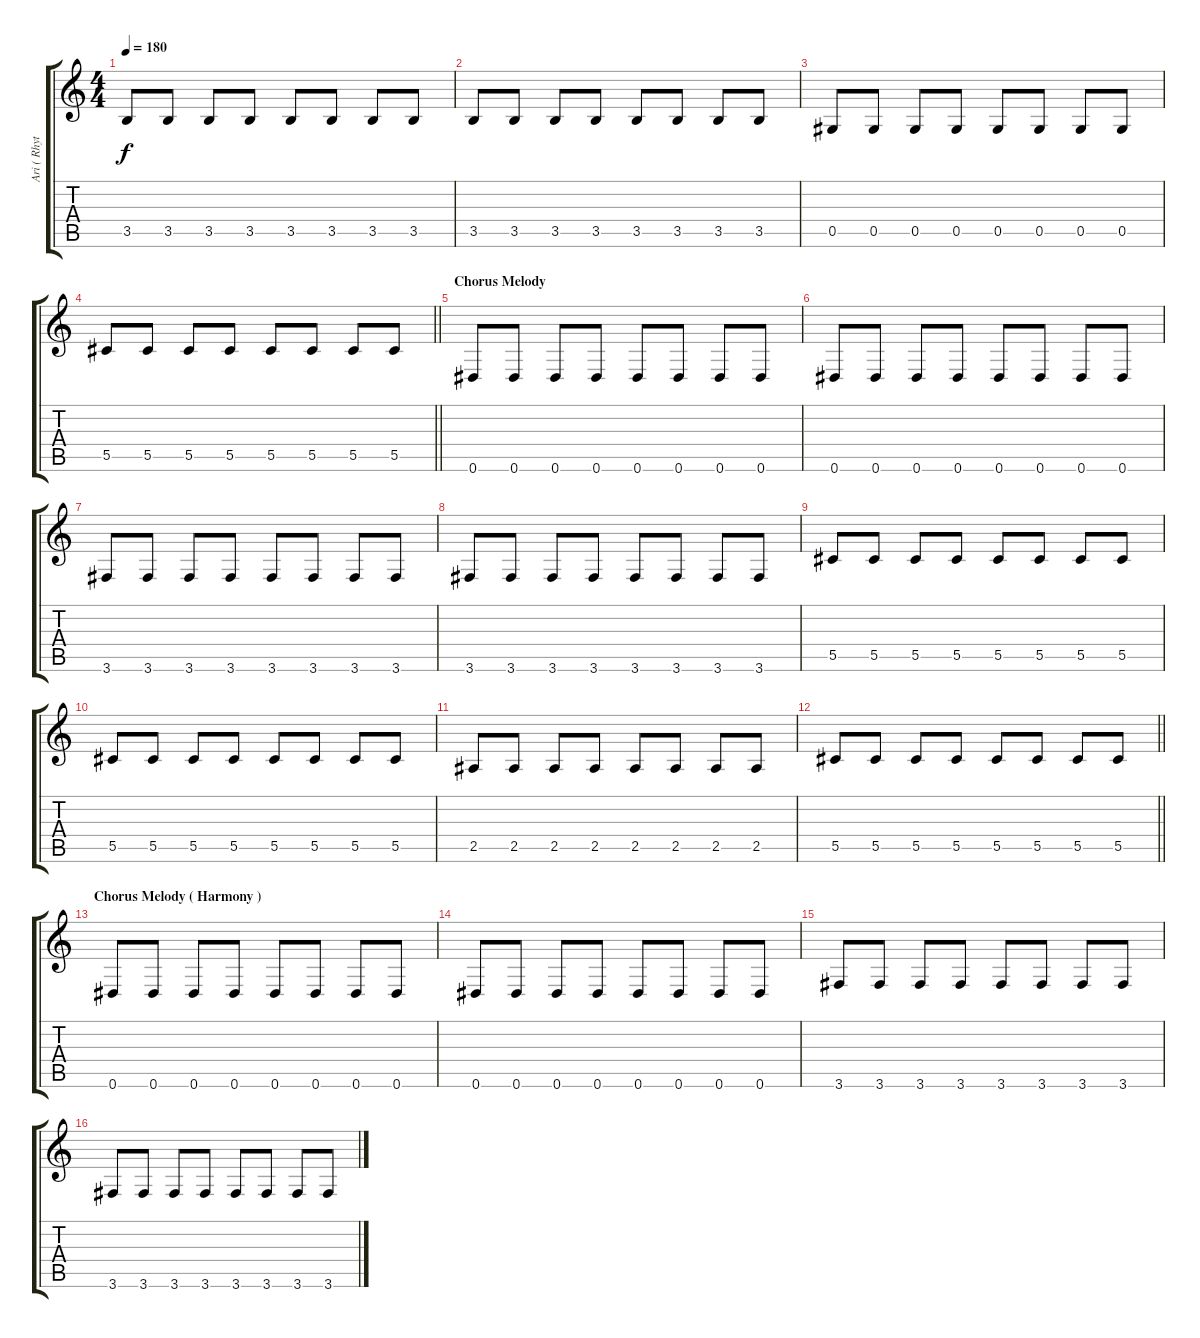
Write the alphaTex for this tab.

\track ("Ari ( Rhythm )" "Ari ( Rhyt") {instrument distortionguitar}
\staff {score tabs}
\tuning (Eb4 Bb3 Gb3 Db3 Ab2 Eb2) {hide}
\ts (4 4)
\tempo 180
\clef g2
\ks c
3.5.8{dy f} 3.5.8 3.5.8 3.5.8 3.5.8 3.5.8 3.5.8 3.5.8 |
3.5.8 3.5.8 3.5.8 3.5.8 3.5.8 3.5.8 3.5.8 3.5.8 |
0.5.8 0.5.8 0.5.8 0.5.8 0.5.8 0.5.8 0.5.8 0.5.8 |
\barLineRight lightlight
5.5.8 5.5.8 5.5.8 5.5.8 5.5.8 5.5.8 5.5.8 5.5.8 |
\section ("" "Chorus Melody ")
0.6.8 0.6.8 0.6.8 0.6.8 0.6.8 0.6.8 0.6.8 0.6.8 |
0.6.8 0.6.8 0.6.8 0.6.8 0.6.8 0.6.8 0.6.8 0.6.8 |
3.6.8 3.6.8 3.6.8 3.6.8 3.6.8 3.6.8 3.6.8 3.6.8 |
3.6.8 3.6.8 3.6.8 3.6.8 3.6.8 3.6.8 3.6.8 3.6.8 |
5.5.8 5.5.8 5.5.8 5.5.8 5.5.8 5.5.8 5.5.8 5.5.8 |
5.5.8 5.5.8 5.5.8 5.5.8 5.5.8 5.5.8 5.5.8 5.5.8 |
2.5.8 2.5.8 2.5.8 2.5.8 2.5.8 2.5.8 2.5.8 2.5.8 |
\barLineRight lightlight
5.5.8 5.5.8 5.5.8 5.5.8 5.5.8 5.5.8 5.5.8 5.5.8 |
\section ("" "Chorus Melody ( Harmony )")
0.6.8 0.6.8 0.6.8 0.6.8 0.6.8 0.6.8 0.6.8 0.6.8 |
0.6.8 0.6.8 0.6.8 0.6.8 0.6.8 0.6.8 0.6.8 0.6.8 |
3.6.8 3.6.8 3.6.8 3.6.8 3.6.8 3.6.8 3.6.8 3.6.8 |
3.6.8 3.6.8 3.6.8 3.6.8 3.6.8 3.6.8 3.6.8 3.6.8
